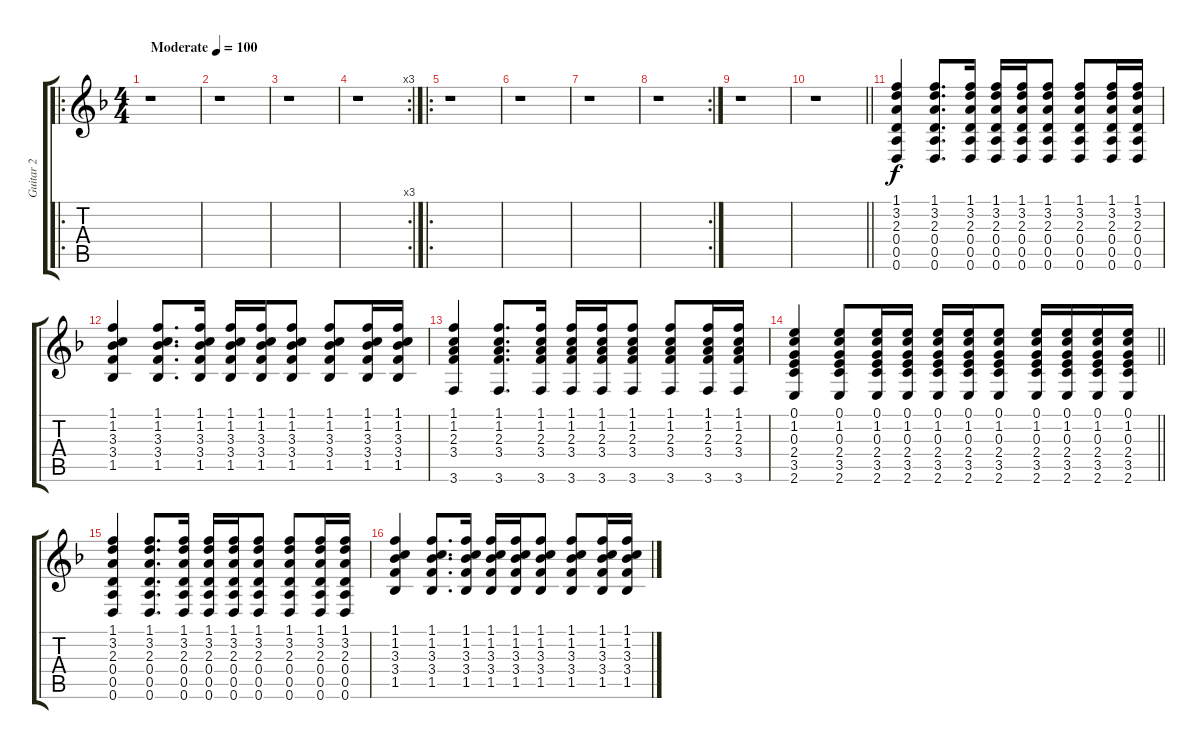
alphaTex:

\track ("Guitar 2" "Guitar 2") {instrument acousticguitarsteel}
\staff {score tabs}
\tuning (E4 B3 G3 D3 A2 D2) {hide}
\ro
\ts (4 4)
\tempo (100 "Moderate")
\clef g2
\ks f
r.1{dy f instrument acousticguitarsteel} |
r.1 |
r.1 |
\rc 3
r.1 |
\ro
r.1 |
r.1 |
r.1 |
\rc 2
r.1 |
r.1 |
\barLineRight lightlight
r.1 |
(1.1 3.2 2.3 0.4 0.5 0.6).4 (1.1 3.2 2.3 0.4 0.5 0.6).8{d} (1.1 3.2 2.3 0.4 0.5 0.6).16 (1.1 3.2 2.3 0.4 0.5 0.6).16 (1.1 3.2 2.3 0.4 0.5 0.6).16 (1.1 3.2 2.3 0.4 0.5 0.6).8 (1.1 3.2 2.3 0.4 0.5 0.6).8 (1.1 3.2 2.3 0.4 0.5 0.6).16 (1.1 3.2 2.3 0.4 0.5 0.6).16 |
(1.1 1.2 3.3 3.4 1.5).4 (1.1 1.2 3.3 3.4 1.5).8{d} (1.1 1.2 3.3 3.4 1.5).16 (1.1 1.2 3.3 3.4 1.5).16 (1.1 1.2 3.3 3.4 1.5).16 (1.1 1.2 3.3 3.4 1.5).8 (1.1 1.2 3.3 3.4 1.5).8 (1.1 1.2 3.3 3.4 1.5).16 (1.1 1.2 3.3 3.4 1.5).16 |
(1.1 1.2 2.3 3.4 3.6).4 (1.1 1.2 2.3 3.4 3.6).8{d} (1.1 1.2 2.3 3.4 3.6).16 (1.1 1.2 2.3 3.4 3.6).16 (1.1 1.2 2.3 3.4 3.6).16 (1.1 1.2 2.3 3.4 3.6).8 (1.1 1.2 2.3 3.4 3.6).8 (1.1 1.2 2.3 3.4 3.6).16 (1.1 1.2 2.3 3.4 3.6).16 |
\barLineRight lightlight
(0.1 1.2 0.3 2.4 3.5 2.6).4 (0.1 1.2 0.3 2.4 3.5 2.6).8 (0.1 1.2 0.3 2.4 3.5 2.6).16 (0.1 1.2 0.3 2.4 3.5 2.6).16 (0.1 1.2 0.3 2.4 3.5 2.6).16 (0.1 1.2 0.3 2.4 3.5 2.6).16 (0.1 1.2 0.3 2.4 3.5 2.6).8 (0.1 1.2 0.3 2.4 3.5 2.6).16 (0.1 1.2 0.3 2.4 3.5 2.6).16 (0.1 1.2 0.3 2.4 3.5 2.6).16 (0.1 1.2 0.3 2.4 3.5 2.6).16 |
(1.1 3.2 2.3 0.4 0.5 0.6).4 (1.1 3.2 2.3 0.4 0.5 0.6).8{d} (1.1 3.2 2.3 0.4 0.5 0.6).16 (1.1 3.2 2.3 0.4 0.5 0.6).16 (1.1 3.2 2.3 0.4 0.5 0.6).16 (1.1 3.2 2.3 0.4 0.5 0.6).8 (1.1 3.2 2.3 0.4 0.5 0.6).8 (1.1 3.2 2.3 0.4 0.5 0.6).16 (1.1 3.2 2.3 0.4 0.5 0.6).16 |
(1.1 1.2 3.3 3.4 1.5).4 (1.1 1.2 3.3 3.4 1.5).8{d} (1.1 1.2 3.3 3.4 1.5).16 (1.1 1.2 3.3 3.4 1.5).16 (1.1 1.2 3.3 3.4 1.5).16 (1.1 1.2 3.3 3.4 1.5).8 (1.1 1.2 3.3 3.4 1.5).8 (1.1 1.2 3.3 3.4 1.5).16 (1.1 1.2 3.3 3.4 1.5).16
